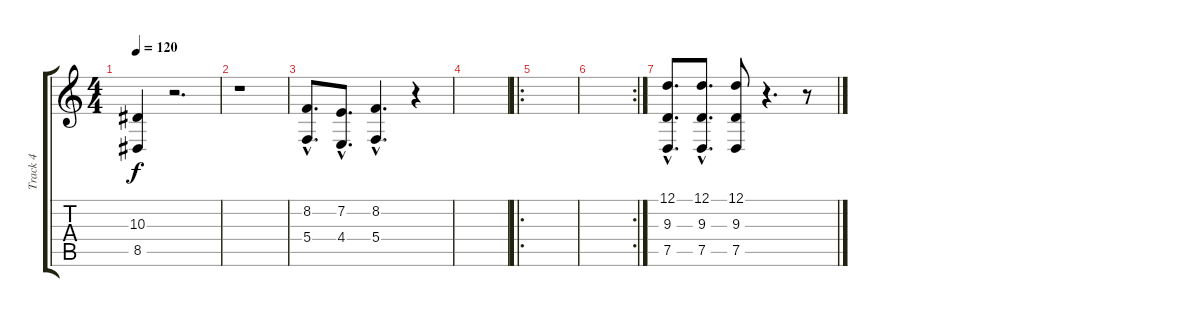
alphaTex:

\track ("Track 4" "Track 4") {instrument orchestrahit}
\staff {score tabs}
\tuning (D4 A3 F3 C3 G2 D2) {hide}
\ts (4 4)
\tempo 120
\clef g2
\ks c
(10.3 8.5).4{dy f instrument orchestrahit} r.2{d} |
r.1 |
(8.2{hac} 5.4{hac}).8{d} (7.2{hac} 4.4{hac}).8{d} (8.2{hac} 5.4{hac}).4{d} r.4 |
|
\ro
|
\rc 2
|
(12.1{hac} 9.3{hac} 7.5{hac}).8{d} (12.1{hac} 9.3{hac} 7.5{hac}).8{d} (12.1 9.3 7.5).8 r.4{d} r.8
